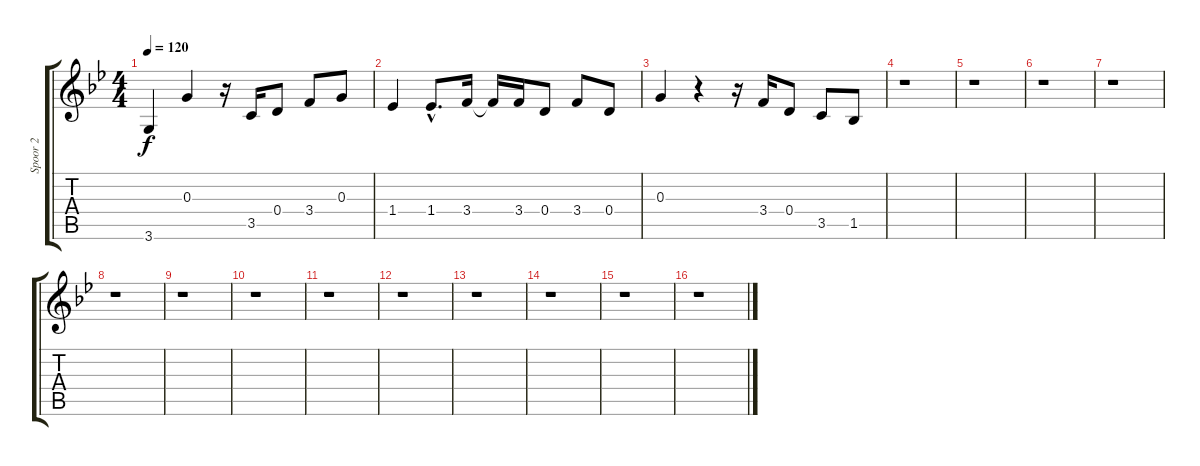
\track ("Spoor 2" "Spoor 2") {instrument synthbass1}
\staff {score tabs}
\tuning (E4 B3 G3 D3 A2 E2) {hide}
\ts (4 4)
\tempo 120
\clef g2
\ks bb
3.6.4{dy f} 0.3.4 r.16 3.5.16 0.4.8 3.4.8 0.3.8 |
1.4.4 1.4{hac}.8{d} 3.4.16 3.4{t}.16 3.4.16 0.4.8 3.4.8 0.4.8 |
0.3.4 r.4 r.16 3.4.16 0.4.8 3.5.8 1.5.8 |
r.1 |
r.1 |
r.1 |
r.1 |
r.1 |
r.1 |
r.1 |
r.1 |
r.1 |
r.1 |
r.1 |
r.1 |
r.1
